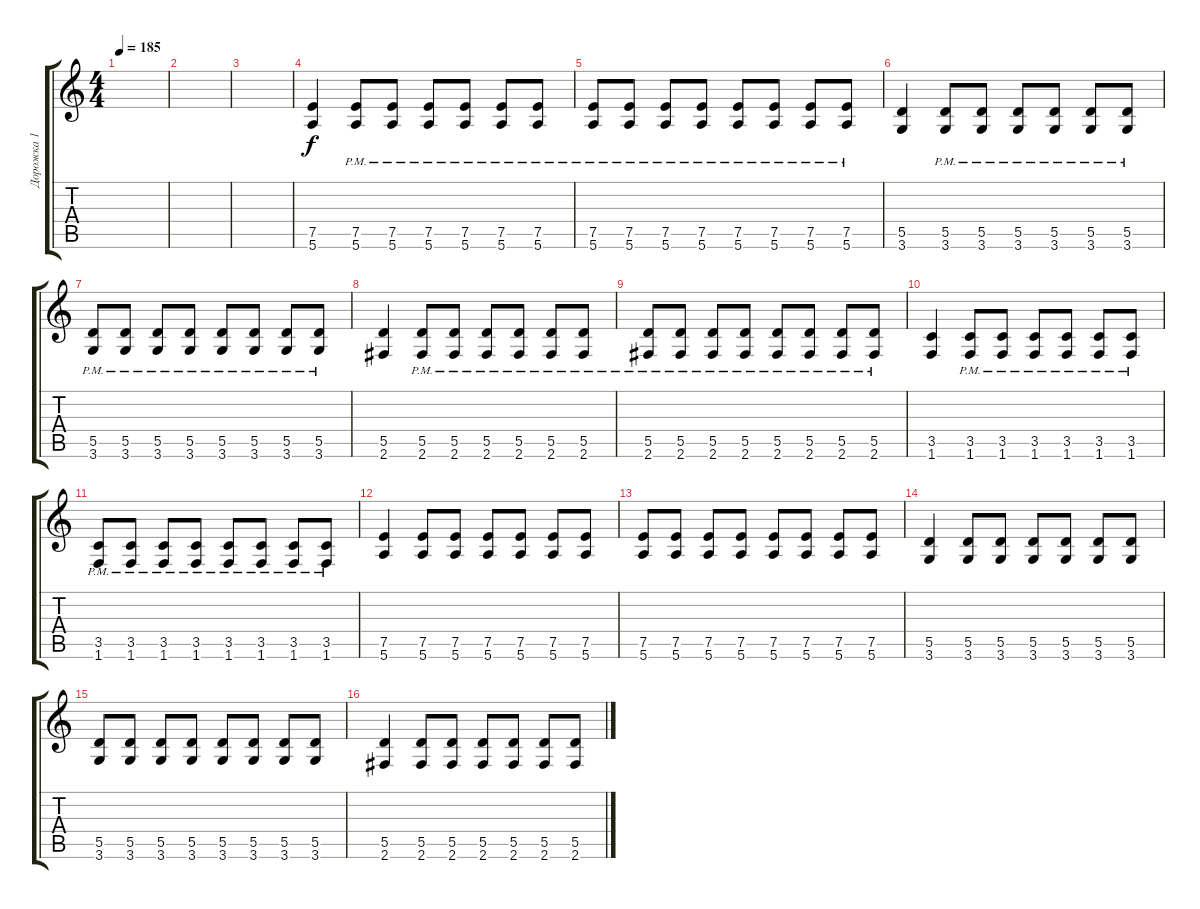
\track ("Дорожка 1" "Дорожка 1") {instrument overdrivenguitar}
\staff {score tabs}
\tuning (E4 B3 G3 D3 A2 E2) {hide}
\ts (4 4)
\tempo 185
\clef g2
\ks c
|
|
|
(7.5 5.6).4{volume 13 instrument distortionguitar} (7.5{pm} 5.6{pm}).8 (7.5{pm} 5.6{pm}).8 (7.5{pm} 5.6{pm}).8 (7.5{pm} 5.6{pm}).8 (7.5{pm} 5.6{pm}).8 (7.5{pm} 5.6{pm}).8 |
(7.5{pm} 5.6{pm}).8 (7.5{pm} 5.6{pm}).8 (7.5{pm} 5.6{pm}).8 (7.5{pm} 5.6{pm}).8 (7.5{pm} 5.6{pm}).8 (7.5{pm} 5.6{pm}).8 (7.5{pm} 5.6{pm}).8 (7.5{pm} 5.6{pm}).8 |
(5.5 3.6).4 (5.5{pm} 3.6{pm}).8 (5.5{pm} 3.6{pm}).8 (5.5{pm} 3.6{pm}).8 (5.5{pm} 3.6{pm}).8 (5.5{pm} 3.6{pm}).8 (5.5{pm} 3.6{pm}).8 |
(5.5{pm} 3.6{pm}).8 (5.5{pm} 3.6{pm}).8 (5.5{pm} 3.6{pm}).8 (5.5{pm} 3.6{pm}).8 (5.5{pm} 3.6{pm}).8 (5.5{pm} 3.6{pm}).8 (5.5{pm} 3.6{pm}).8 (5.5{pm} 3.6{pm}).8 |
(5.5 2.6).4 (5.5{pm} 2.6{pm}).8 (5.5{pm} 2.6{pm}).8 (5.5{pm} 2.6{pm}).8 (5.5{pm} 2.6{pm}).8 (5.5{pm} 2.6{pm}).8 (5.5{pm} 2.6{pm}).8 |
(5.5{pm} 2.6{pm}).8 (5.5{pm} 2.6{pm}).8 (5.5{pm} 2.6{pm}).8 (5.5{pm} 2.6{pm}).8 (5.5{pm} 2.6{pm}).8 (5.5{pm} 2.6{pm}).8 (5.5{pm} 2.6{pm}).8 (5.5{pm} 2.6{pm}).8 |
(3.5 1.6).4 (3.5{pm} 1.6{pm}).8 (3.5{pm} 1.6{pm}).8 (3.5{pm} 1.6{pm}).8 (3.5{pm} 1.6{pm}).8 (3.5{pm} 1.6{pm}).8 (3.5{pm} 1.6{pm}).8 |
(3.5{pm} 1.6{pm}).8 (3.5{pm} 1.6{pm}).8 (3.5{pm} 1.6{pm}).8 (3.5{pm} 1.6{pm}).8 (3.5{pm} 1.6{pm}).8 (3.5{pm} 1.6{pm}).8 (3.5{pm} 1.6{pm}).8 (3.5{pm} 1.6{pm}).8 |
(7.5 5.6).4{volume 13 instrument distortionguitar} (7.5 5.6).8 (7.5 5.6).8 (7.5 5.6).8 (7.5 5.6).8 (7.5 5.6).8 (7.5 5.6).8 |
(7.5 5.6).8 (7.5 5.6).8 (7.5 5.6).8 (7.5 5.6).8 (7.5 5.6).8 (7.5 5.6).8 (7.5 5.6).8 (7.5 5.6).8 |
(5.5 3.6).4 (5.5 3.6).8 (5.5 3.6).8 (5.5 3.6).8 (5.5 3.6).8 (5.5 3.6).8 (5.5 3.6).8 |
(5.5 3.6).8 (5.5 3.6).8 (5.5 3.6).8 (5.5 3.6).8 (5.5 3.6).8 (5.5 3.6).8 (5.5 3.6).8 (5.5 3.6).8 |
(5.5 2.6).4 (5.5 2.6).8 (5.5 2.6).8 (5.5 2.6).8 (5.5 2.6).8 (5.5 2.6).8 (5.5 2.6).8
